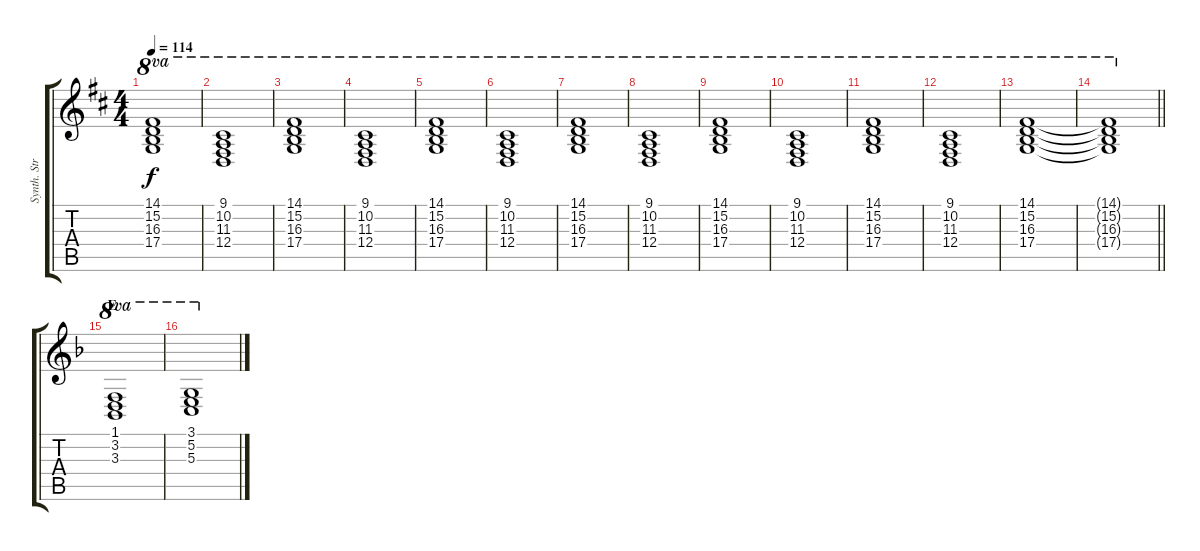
\track ("Synth. Strings" "Synth. Str") {instrument stringensemble1}
\staff {score tabs}
\tuning (E4 B3 G3 D3 A2 E2) {hide}
\ts (4 4)
\tempo 114
\clef g2
\ks d
(14.1 15.2 16.3 17.4).1{ot 8va dy f} |
(9.1 10.2 11.3 12.4).1{ot 8va} |
(14.1 15.2 16.3 17.4).1{ot 8va} |
(9.1 10.2 11.3 12.4).1{ot 8va} |
(14.1 15.2 16.3 17.4).1{ot 8va} |
(9.1 10.2 11.3 12.4).1{ot 8va} |
(14.1 15.2 16.3 17.4).1{ot 8va} |
(9.1 10.2 11.3 12.4).1{ot 8va} |
(14.1 15.2 16.3 17.4).1{ot 8va} |
(9.1 10.2 11.3 12.4).1{ot 8va} |
(14.1 15.2 16.3 17.4).1{ot 8va} |
(9.1 10.2 11.3 12.4).1{ot 8va} |
(14.1 15.2 16.3 17.4).1{ot 8va} |
\barLineRight lightlight
(14.1{t} 15.2{t} 16.3{t} 17.4{t}).1{ot 8va} |
\section ("" "E")
\ks f
(1.1 3.2 3.3).1{ot 8va} |
(3.1 5.2 5.3).1{ot 8va}
